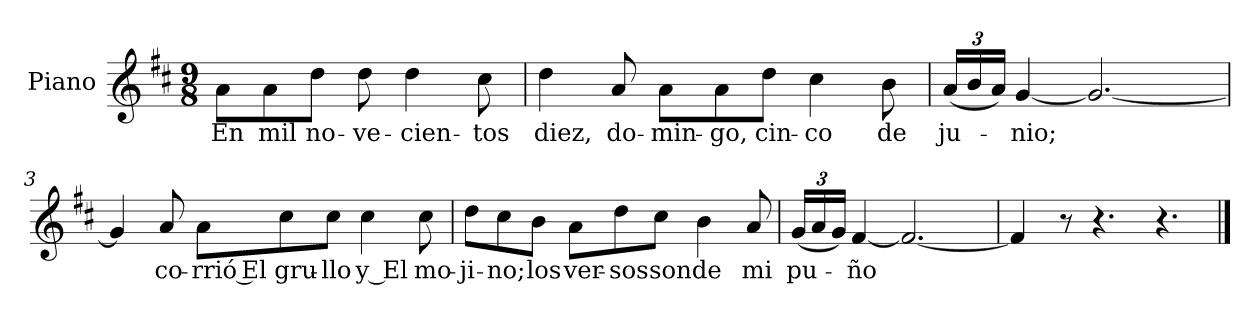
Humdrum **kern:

**kern	**text
*part1	*part1
*staff1	*staff1
*I"Piano	*
*I'Pno.	*
*clefG2	*
*k[f#c#]	*
*D:	*
*M9/8	*
=	=
8a\L	En
8a\	mil
8dd\J	no-
8dd\	-ve-
4dd\	-cien-
8cc#\	-tos
=1	=1
4dd\	diez,
8a/	do-
8a\L	-min-
8a\	-go,
8dd\J	cin-
4cc#\	-co
8b\	de
=2	=2
*Xbrackettup	*
(<24a/LL	ju-
24b/	.
24a/JJ)	.
[4g/	-nio;
2.g/_	.
=3	=3
4g/]	.
8a/	co-
8a\L	-rrió El
8cc#\	gru-
8cc#\J	-llo
4cc#\	y El
8cc#\	mo-
=4	=4
8dd\L	-ji-
8cc#\	-no;
8b\J	los
8a\L	ver-
8dd\	-sos
8cc#\J	son
4b\	de
8a/	mi
=5	=5
(<24g/LL	pu-
24a/	.
24g/JJ)	.
[4f#/	-ño
2.f#/_	.
=6	=6
4f#/]	.
8r	.
4.r	.
4.r	.
==	==
*-	*-
